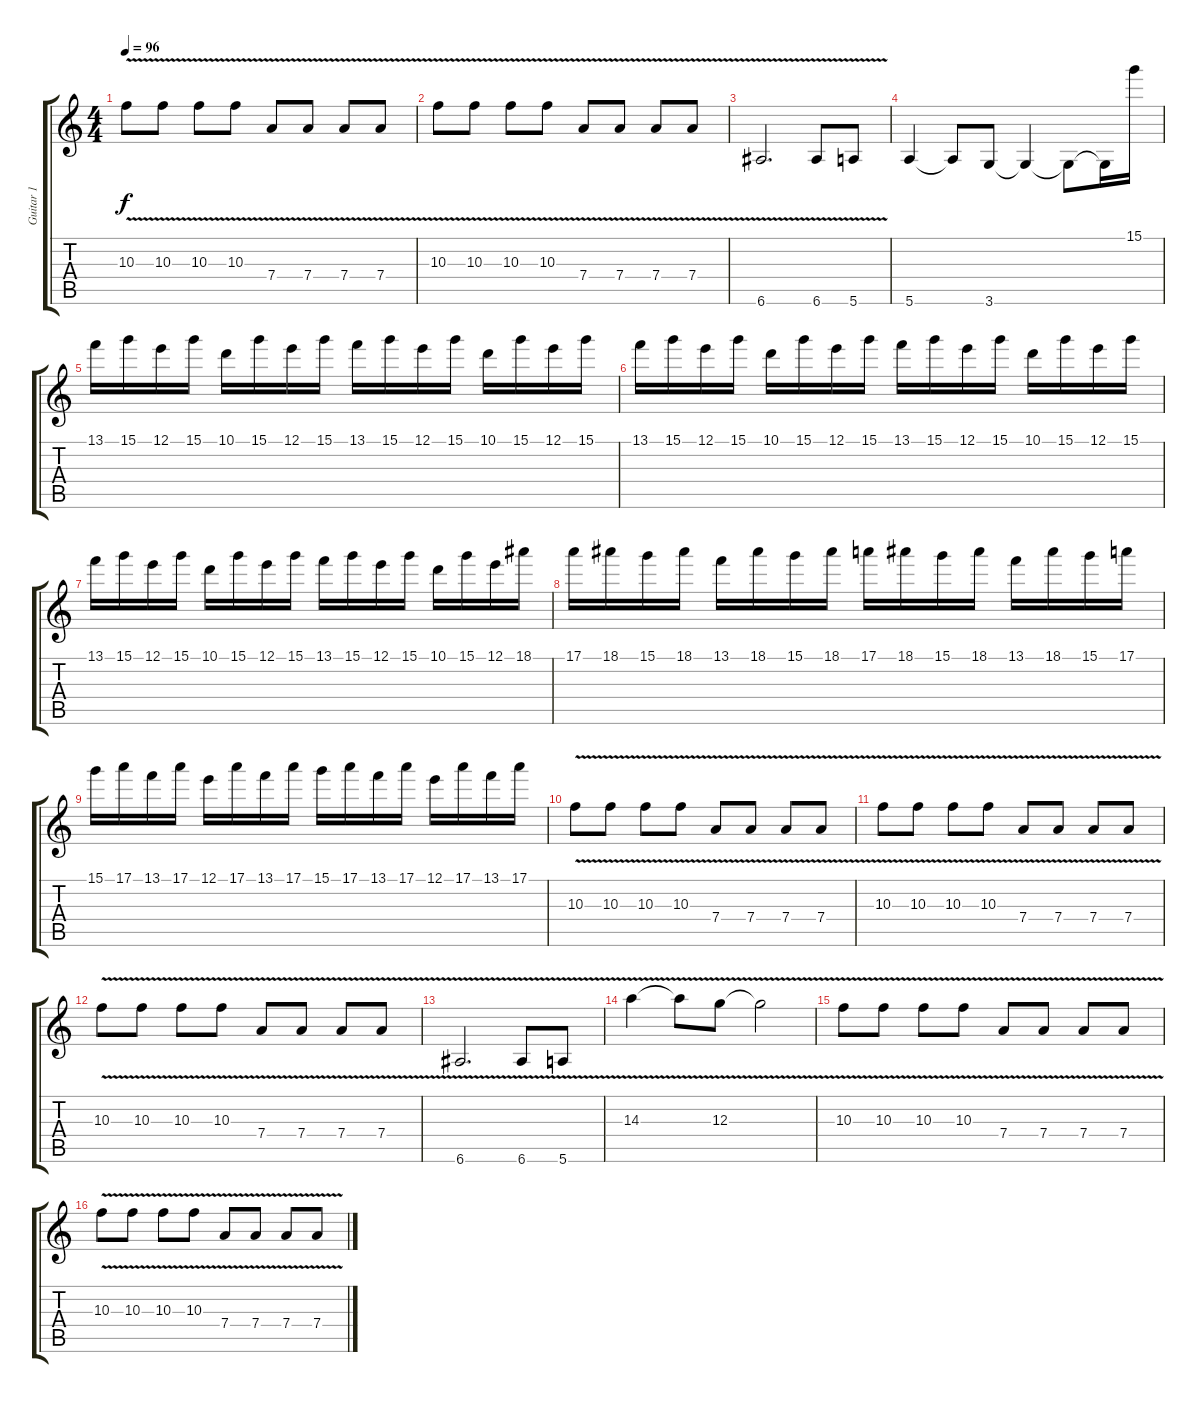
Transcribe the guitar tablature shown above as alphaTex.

\track ("Guitar 1" "Guitar 1") {instrument overdrivenguitar}
\staff {score tabs}
\tuning (E4 B3 G3 D3 A2 E2) {hide}
\ts (4 4)
\tempo 96
\clef g2
\ks c
10.3{v}.8{dy f} 10.3{v}.8 10.3{v}.8 10.3{v}.8 7.4{v}.8 7.4{v}.8 7.4{v}.8 7.4{v}.8 |
10.3{v}.8 10.3{v}.8 10.3{v}.8 10.3{v}.8 7.4{v}.8 7.4{v}.8 7.4{v}.8 7.4{v}.8 |
6.6{v}.2{d} 6.6{v}.8 5.6{v}.8 |
5.6.4 5.6{t}.8 3.6.8 3.6{t}.4 3.6{t}.8 3.6{t}.16 15.1.16{volume 14} |
13.1.16 15.1.16 12.1.16 15.1.16 10.1.16 15.1.16 12.1.16 15.1.16 13.1.16 15.1.16 12.1.16 15.1.16 10.1.16 15.1.16 12.1.16 15.1.16 |
13.1.16 15.1.16 12.1.16 15.1.16 10.1.16 15.1.16 12.1.16 15.1.16 13.1.16 15.1.16 12.1.16 15.1.16 10.1.16 15.1.16 12.1.16 15.1.16 |
13.1.16 15.1.16 12.1.16 15.1.16 10.1.16 15.1.16 12.1.16 15.1.16 13.1.16 15.1.16 12.1.16 15.1.16 10.1.16 15.1.16 12.1.16 18.1.16 |
17.1.16 18.1.16 15.1.16 18.1.16 13.1.16 18.1.16 15.1.16 18.1.16 17.1.16 18.1.16 15.1.16 18.1.16 13.1.16 18.1.16 15.1.16 17.1.16 |
15.1.16 17.1.16 13.1.16 17.1.16 12.1.16 17.1.16 13.1.16 17.1.16 15.1.16 17.1.16 13.1.16 17.1.16 12.1.16 17.1.16 13.1.16 17.1.16 |
10.3{v}.8 10.3{v}.8 10.3{v}.8 10.3{v}.8 7.4{v}.8 7.4{v}.8 7.4{v}.8 7.4{v}.8 |
10.3{v}.8 10.3{v}.8 10.3{v}.8 10.3{v}.8 7.4{v}.8 7.4{v}.8 7.4{v}.8 7.4{v}.8 |
10.3{v}.8 10.3{v}.8 10.3{v}.8 10.3{v}.8 7.4{v}.8 7.4{v}.8 7.4{v}.8 7.4{v}.8 |
6.6{v}.2{d} 6.6{v}.8 5.6{v}.8 |
14.3{v}.4 14.3{t}.8 12.3{v}.8 12.3{t}.2 |
10.3{v}.8 10.3{v}.8 10.3{v}.8 10.3{v}.8 7.4{v}.8 7.4{v}.8 7.4{v}.8 7.4{v}.8 |
10.3{v}.8 10.3{v}.8 10.3{v}.8 10.3{v}.8 7.4{v}.8 7.4{v}.8 7.4{v}.8 7.4{v}.8
